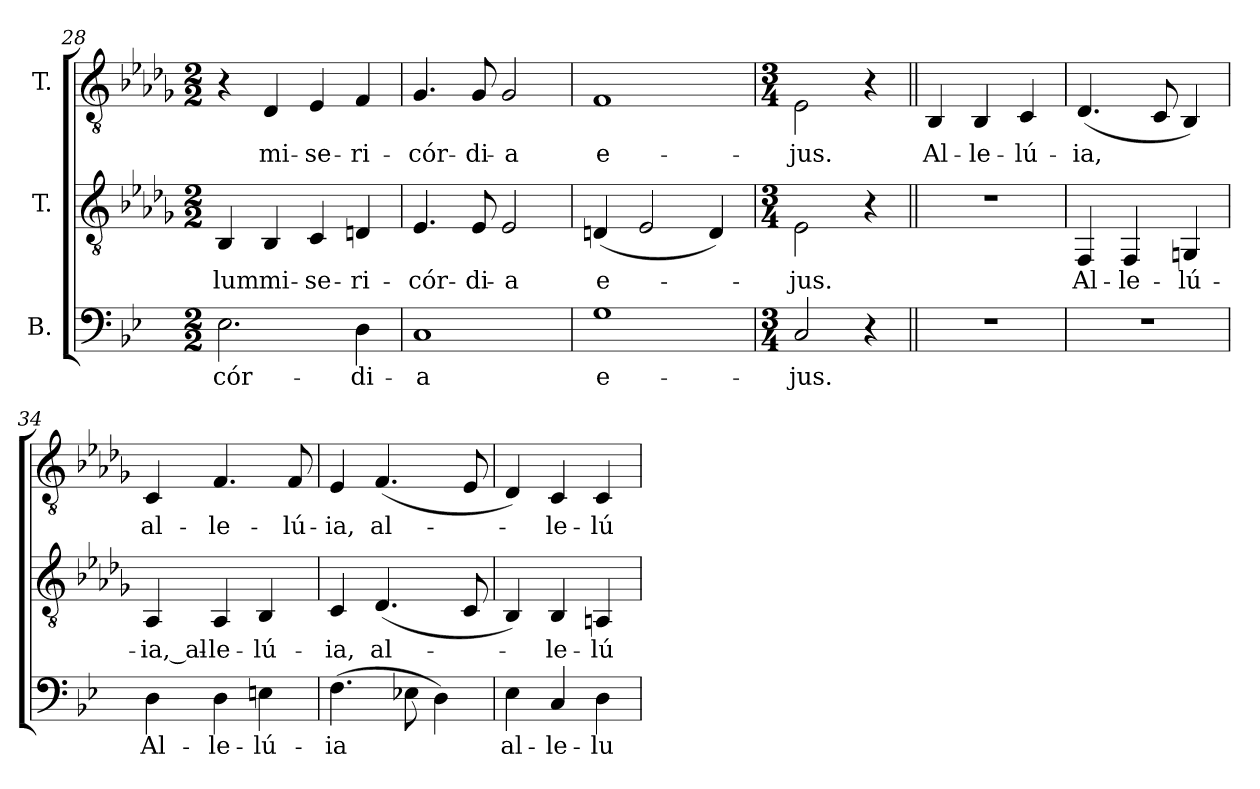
**kern	**text	**kern	**text	**kern	**text
*part3	*part3	*part2	*part2	*part1	*part1
*staff3	*staff3	*staff2	*staff2	*staff1	*staff1
*I"B.	*	*I"T.	*	*I"T.	*
*clefF4	*	*clefGv2	*	*clefGv2	*
*	*	*ITrd2c3	*	*ITrd2c3	*
*k[b-e-]	*	*k[b-e-]	*	*k[b-e-]	*
*B-:	*	*B-:	*	*B-:	*
*M2/2	*	*M2/2	*	*M2/2	*
=28	=28	=28	=28	=28	=28
!	!LO:LY:b:color=#000000	!	!	!	!
!	!	!	!LO:LY:b:color=#000000	!	!
2.E-i\	-cór-	4GGi/	-lum	4r	.
!	!	!	!LO:LY:b:color=#000000	!	!
!	!	!	!	!	!LO:LY:b:color=#000000
.	.	4GGi/	mi-	4BB-i/	mi-
!	!	!	!LO:LY:b:color=#000000	!	!
!	!	!	!	!	!LO:LY:b:color=#000000
.	.	4AAi/	-se-	4Ci/	-se-
!	!LO:LY:b:color=#000000	!	!	!	!
!	!	!	!LO:LY:b:color=#000000	!	!
!	!	!	!	!	!LO:LY:b:color=#000000
4Di\	-di-	4BBni/	-ri-	4Di/	-ri-
=29	=29	=29	=29	=29	=29
!	!LO:LY:b:color=#000000	!	!	!	!
!	!	!	!LO:LY:b:color=#000000	!	!
!	!	!	!	!	!LO:LY:b:color=#000000
1Ci	-a	4.Ci/	-cór-	4.E-i/	-cór-
!	!	!	!LO:LY:b:color=#000000	!	!
!	!	!	!	!	!LO:LY:b:color=#000000
.	.	8Ci/	-di-	8E-i/	-di-
!	!	!	!LO:LY:b:color=#000000	!	!
!	!	!	!	!	!LO:LY:b:color=#000000
.	.	2Ci/	-a	2E-i/	-a
=30	=30	=30	=30	=30	=30
!	!LO:LY:b:color=#000000	!	!	!	!
!	!	!	!LO:LY:b:color=#000000	!	!
!	!	!	!	!	!LO:LY:b:color=#000000
1Gi	e-	(4BBni/	e-	1Di	e-
.	.	2Ci/	.	.	.
.	.	4BBi/)	.	.	.
=31	=31	=31	=31	=31	=31
*M3/4	*	*M3/4	*	*M3/4	*
!	!LO:LY:b:color=#000000	!	!	!	!
!	!	!	!LO:LY:b:color=#000000	!	!
!	!	!	!	!	!LO:LY:b:color=#000000
2Ci/	-jus.	2Ci\	-jus.	2Ci\	-jus.
4r	.	4r	.	4r	.
=32||	=32||	=32||	=32||	=32||	=32||
!LO:N:vis=1	!	!LO:N:vis=1	!	!	!
!	!	!	!	!	!LO:LY:b:color=#000000
2.r	.	2.r	.	4GGi/	Al-
!	!	!	!	!	!LO:LY:b:color=#000000
.	.	.	.	4GGi/	-le-
!	!	!	!	!	!LO:LY:b:color=#000000
.	.	.	.	4AAi/	-lú-
=33	=33	=33	=33	=33	=33
!LO:N:vis=1	!	!	!	!	!
!	!	!	!LO:LY:b:color=#000000	!	!
!	!	!	!	!	!LO:LY:b:color=#000000
2.r	.	4DDi/	Al-	(4.BB-i/	-ia,
!	!	!	!LO:LY:b:color=#000000	!	!
.	.	4DDi/	-le-	.	.
.	.	.	.	8AAi/	.
!	!	!	!LO:LY:b:color=#000000	!	!
.	.	4EEni/	-lú-	4GGi/)	.
!!LO:LB:g=z
=34	=34	=34	=34	=34	=34
!	!LO:LY:b:color=#000000	!	!	!	!
!	!	!	!LO:LY:b:color=#000000	!	!
!	!	!	!	!	!LO:LY:b:color=#000000
4Di\	Al-	4FFi/	-ia,_al-	4AAi/	al-
!	!LO:LY:b:color=#000000	!	!	!	!
!	!	!	!LO:LY:b:color=#000000	!	!
!	!	!	!	!	!LO:LY:b:color=#000000
4Di\	-le-	4FFi/	-le-	4.Di/	-le-
!	!LO:LY:b:color=#000000	!	!	!	!
!	!	!	!LO:LY:b:color=#000000	!	!
4Eni\	-lú-	4GGi/	-lú-	.	.
!	!	!	!	!	!LO:LY:b:color=#000000
.	.	.	.	8Di/	-lú-
=35	=35	=35	=35	=35	=35
!	!LO:LY:b:color=#000000	!	!	!	!
!	!	!	!LO:LY:b:color=#000000	!	!
!	!	!	!	!	!LO:LY:b:color=#000000
(4.Fi\	-ia	4AAi/	-ia,	4Ci/	-ia,
!	!	!	!LO:LY:b:color=#000000	!	!
!	!	!	!	!	!LO:LY:b:color=#000000
.	.	(4.BB-i/	al-	(4.Di/	al-
8E-Xi\	.	.	.	.	.
4Di\)	.	.	.	.	.
.	.	8AAi/	.	8Ci/	.
=36	=36	=36	=36	=36	=36
!	!LO:LY:b:color=#000000	!	!	!	!
4E-i\	al-	4GGi/)	.	4BB-i/)	.
!	!LO:LY:b:color=#000000	!	!	!	!
!	!	!	!LO:LY:b:color=#000000	!	!
!	!	!	!	!	!LO:LY:b:color=#000000
4Ci/	-le-	4GGi/	-le-	4AAi/	-le-
!	!LO:LY:b:color=#000000	!	!	!	!
!	!	!	!LO:LY:b:color=#000000	!	!
!	!	!	!	!	!LO:LY:b:color=#000000
4Di\	-lu-	4FF#Xi/	-lú-	4AAi/	-lú-
=	=	=	=	=	=
*-	*-	*-	*-	*-	*-
